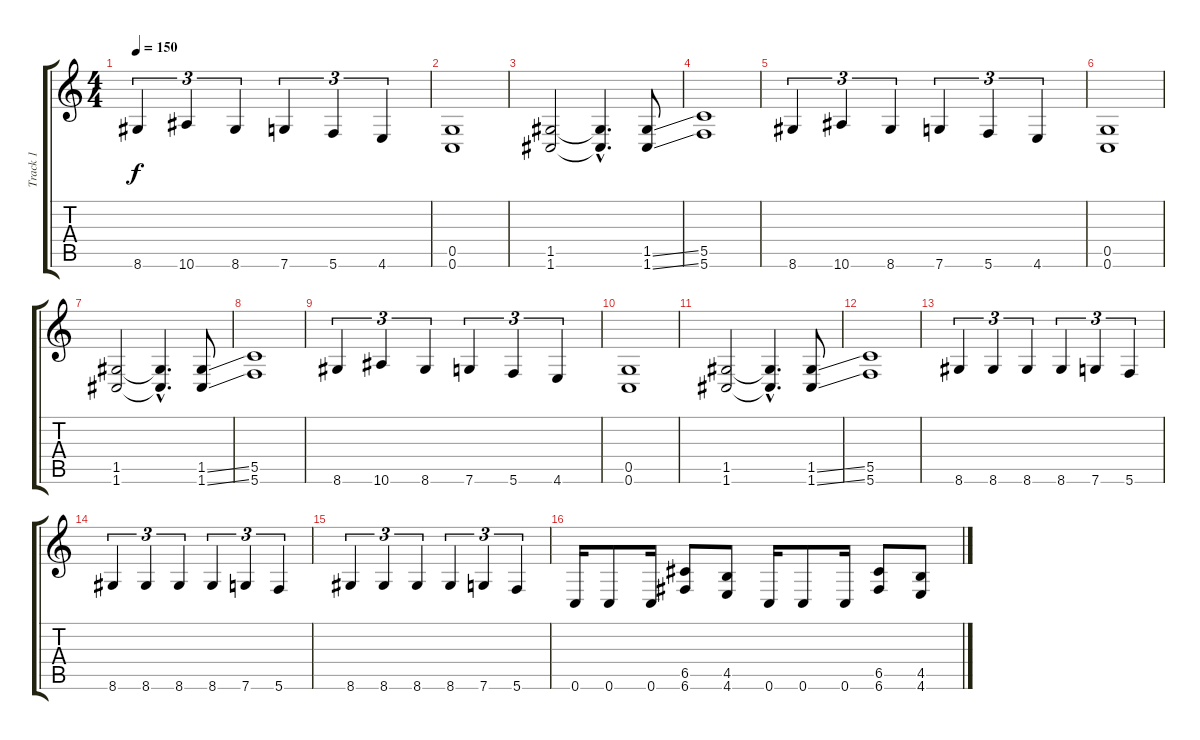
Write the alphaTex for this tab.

\track ("Track 1" "Track 1") {instrument distortionguitar}
\staff {score tabs}
\tuning (D4 A3 F3 C3 G2 C2) {hide}
\ts (4 4)
\tempo 150
\clef g2
\ks c
8.6.4{tu (3 2) dy f} 10.6.4{tu (3 2)} 8.6.4{tu (3 2)} 7.6.4{tu (3 2)} 5.6.4{tu (3 2)} 4.6.4{tu (3 2)} |
(0.5 0.6).1 |
(1.5 1.6).2 (1.5{hac t} 1.6{hac t}).4{d} (1.5{ss} 1.6{ss}).8 |
(5.5 5.6).1 |
8.6.4{tu (3 2)} 10.6.4{tu (3 2)} 8.6.4{tu (3 2)} 7.6.4{tu (3 2)} 5.6.4{tu (3 2)} 4.6.4{tu (3 2)} |
(0.5 0.6).1 |
(1.5 1.6).2 (1.5{hac t} 1.6{hac t}).4{d} (1.5{ss} 1.6{ss}).8 |
(5.5 5.6).1 |
8.6.4{tu (3 2)} 10.6.4{tu (3 2)} 8.6.4{tu (3 2)} 7.6.4{tu (3 2)} 5.6.4{tu (3 2)} 4.6.4{tu (3 2)} |
(0.5 0.6).1 |
(1.5 1.6).2 (1.5{hac t} 1.6{hac t}).4{d} (1.5{ss} 1.6{ss}).8 |
(5.5 5.6).1 |
8.6.4{tu (3 2)} 8.6.4{tu (3 2)} 8.6.4{tu (3 2)} 8.6.4{tu (3 2)} 7.6.4{tu (3 2)} 5.6.4{tu (3 2)} |
8.6.4{tu (3 2)} 8.6.4{tu (3 2)} 8.6.4{tu (3 2)} 8.6.4{tu (3 2)} 7.6.4{tu (3 2)} 5.6.4{tu (3 2)} |
8.6.4{tu (3 2)} 8.6.4{tu (3 2)} 8.6.4{tu (3 2)} 8.6.4{tu (3 2)} 7.6.4{tu (3 2)} 5.6.4{tu (3 2)} |
0.6.16 0.6.8 0.6.16 (6.5 6.6).8 (4.5 4.6).8 0.6.16 0.6.8 0.6.16 (6.5 6.6).8 (4.5 4.6).8
